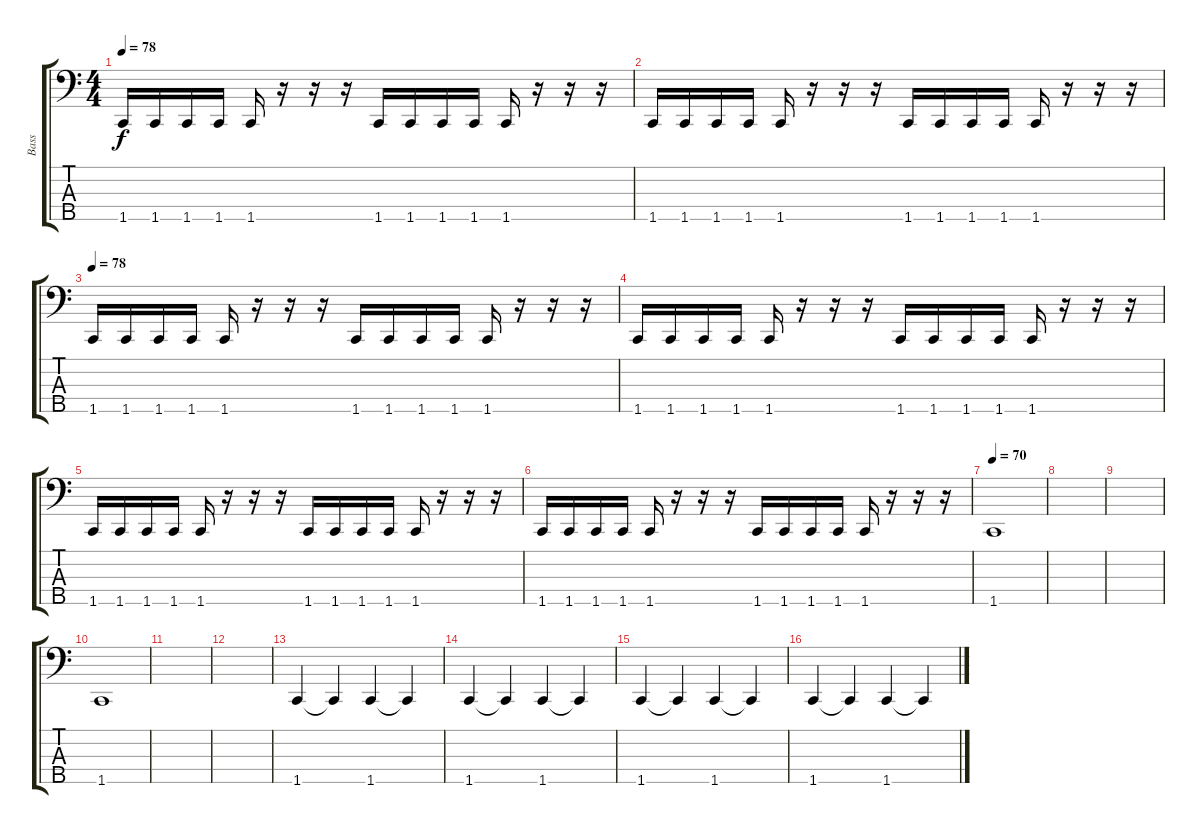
\track ("Bass" "Bass") {instrument electricbassfinger}
\staff {score tabs}
\tuning (G2 D2 A1 E1 B0) {hide}
\ts (4 4)
\tempo 78
\clef f4
\ks c
1.5.16{dy f} 1.5.16 1.5.16 1.5.16 1.5.16 r.16 r.16 r.16 1.5.16 1.5.16 1.5.16 1.5.16 1.5.16 r.16 r.16 r.16 |
1.5.16 1.5.16 1.5.16 1.5.16 1.5.16 r.16 r.16 r.16 1.5.16 1.5.16 1.5.16 1.5.16 1.5.16 r.16 r.16 r.16 |
\tempo 78
1.5.16 1.5.16 1.5.16 1.5.16 1.5.16 r.16 r.16 r.16 1.5.16 1.5.16 1.5.16 1.5.16 1.5.16 r.16 r.16 r.16 |
1.5.16 1.5.16 1.5.16 1.5.16 1.5.16 r.16 r.16 r.16 1.5.16 1.5.16 1.5.16 1.5.16 1.5.16 r.16 r.16 r.16 |
1.5.16 1.5.16 1.5.16 1.5.16 1.5.16 r.16 r.16 r.16 1.5.16 1.5.16 1.5.16 1.5.16 1.5.16 r.16 r.16 r.16 |
1.5.16 1.5.16 1.5.16 1.5.16 1.5.16 r.16 r.16 r.16 1.5.16 1.5.16 1.5.16 1.5.16 1.5.16 r.16 r.16 r.16 |
\tempo 70
1.5.1 |
|
|
1.5.1 |
|
|
1.5.4 1.5{t}.4 1.5.4 1.5{t}.4 |
1.5.4 1.5{t}.4 1.5.4 1.5{t}.4 |
1.5.4 1.5{t}.4 1.5.4 1.5{t}.4 |
1.5.4 1.5{t}.4 1.5.4 1.5{t}.4
